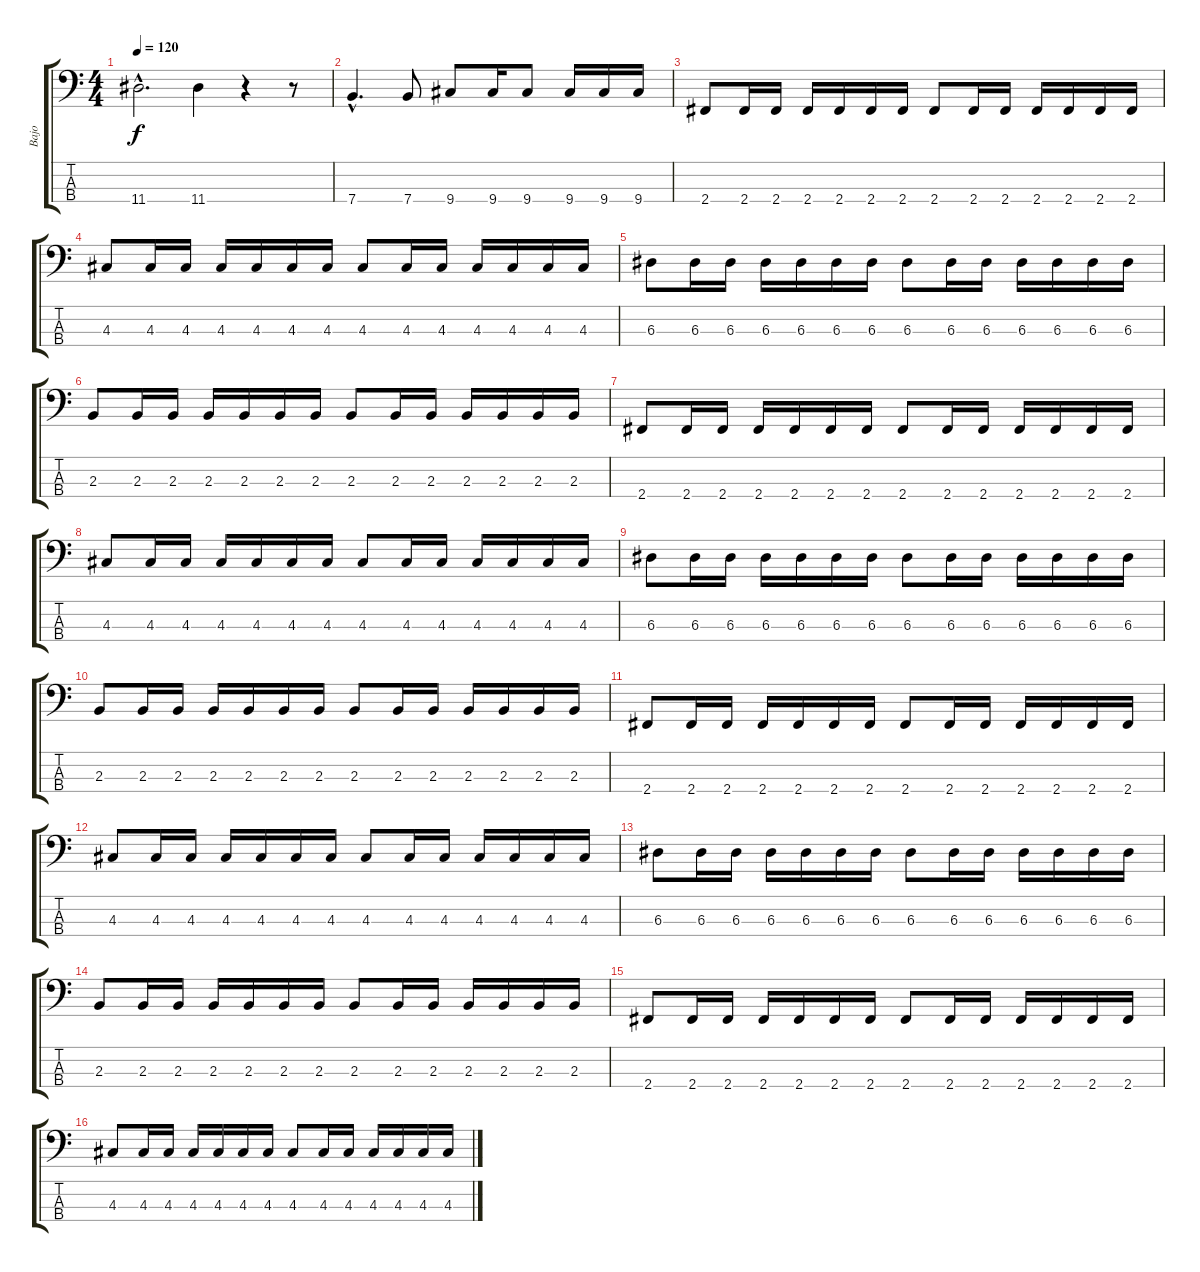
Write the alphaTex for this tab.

\track ("Bajo" "Bajo") {instrument electricbassfinger}
\staff {score tabs}
\tuning (G2 D2 A1 E1) {hide}
\ts (4 4)
\tempo 120
\clef f4
\ks c
11.4{hac}.2{d dy f} 11.4.4 r.4 r.8 |
7.4{hac}.4{d} 7.4.8 9.4.8 9.4.16 9.4.8 9.4.16 9.4.16 9.4.16 |
2.4.8 2.4.16 2.4.16 2.4.16 2.4.16 2.4.16 2.4.16 2.4.8 2.4.16 2.4.16 2.4.16 2.4.16 2.4.16 2.4.16 |
4.3.8 4.3.16 4.3.16 4.3.16 4.3.16 4.3.16 4.3.16 4.3.8 4.3.16 4.3.16 4.3.16 4.3.16 4.3.16 4.3.16 |
6.3.8 6.3.16 6.3.16 6.3.16 6.3.16 6.3.16 6.3.16 6.3.8 6.3.16 6.3.16 6.3.16 6.3.16 6.3.16 6.3.16 |
2.3.8 2.3.16 2.3.16 2.3.16 2.3.16 2.3.16 2.3.16 2.3.8 2.3.16 2.3.16 2.3.16 2.3.16 2.3.16 2.3.16 |
2.4.8 2.4.16 2.4.16 2.4.16 2.4.16 2.4.16 2.4.16 2.4.8 2.4.16 2.4.16 2.4.16 2.4.16 2.4.16 2.4.16 |
4.3.8 4.3.16 4.3.16 4.3.16 4.3.16 4.3.16 4.3.16 4.3.8 4.3.16 4.3.16 4.3.16 4.3.16 4.3.16 4.3.16 |
6.3.8 6.3.16 6.3.16 6.3.16 6.3.16 6.3.16 6.3.16 6.3.8 6.3.16 6.3.16 6.3.16 6.3.16 6.3.16 6.3.16 |
2.3.8 2.3.16 2.3.16 2.3.16 2.3.16 2.3.16 2.3.16 2.3.8 2.3.16 2.3.16 2.3.16 2.3.16 2.3.16 2.3.16 |
2.4.8 2.4.16 2.4.16 2.4.16 2.4.16 2.4.16 2.4.16 2.4.8 2.4.16 2.4.16 2.4.16 2.4.16 2.4.16 2.4.16 |
4.3.8 4.3.16 4.3.16 4.3.16 4.3.16 4.3.16 4.3.16 4.3.8 4.3.16 4.3.16 4.3.16 4.3.16 4.3.16 4.3.16 |
6.3.8 6.3.16 6.3.16 6.3.16 6.3.16 6.3.16 6.3.16 6.3.8 6.3.16 6.3.16 6.3.16 6.3.16 6.3.16 6.3.16 |
2.3.8 2.3.16 2.3.16 2.3.16 2.3.16 2.3.16 2.3.16 2.3.8 2.3.16 2.3.16 2.3.16 2.3.16 2.3.16 2.3.16 |
2.4.8 2.4.16 2.4.16 2.4.16 2.4.16 2.4.16 2.4.16 2.4.8 2.4.16 2.4.16 2.4.16 2.4.16 2.4.16 2.4.16 |
4.3.8 4.3.16 4.3.16 4.3.16 4.3.16 4.3.16 4.3.16 4.3.8 4.3.16 4.3.16 4.3.16 4.3.16 4.3.16 4.3.16
